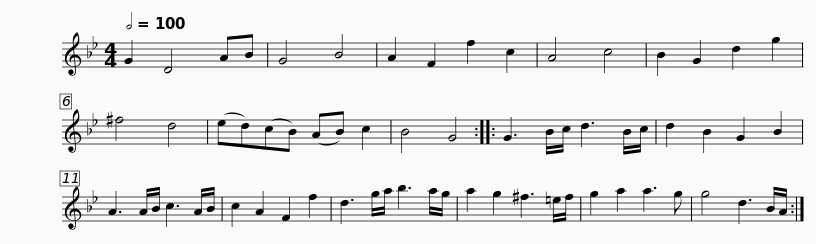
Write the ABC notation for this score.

X:1
L:1/8
Q:1/2=100
M:4/4
I:linebreak $
K:Gmin
V:1 treble
V:1
 G2 D4 AB | G4 B4 | A2 F2 f2 c2 | A4 c4 | B2 G2 d2 g2 | %5
 ^f4 d4 | (ed)(cB) (AB) c2 | B4 G4 :: G3 B/c/ d3 B/c/ | d2 B2 G2 B2 |$ %10
 A3 A/B/ c3 A/B/ | c2 A2 F2 f2 | d3 g/a/ b3 a/g/ | a2 g2 ^f3 =e/f/ | g2 a2 a3 g | %15
 g4 d3 B/A/ :| %16
